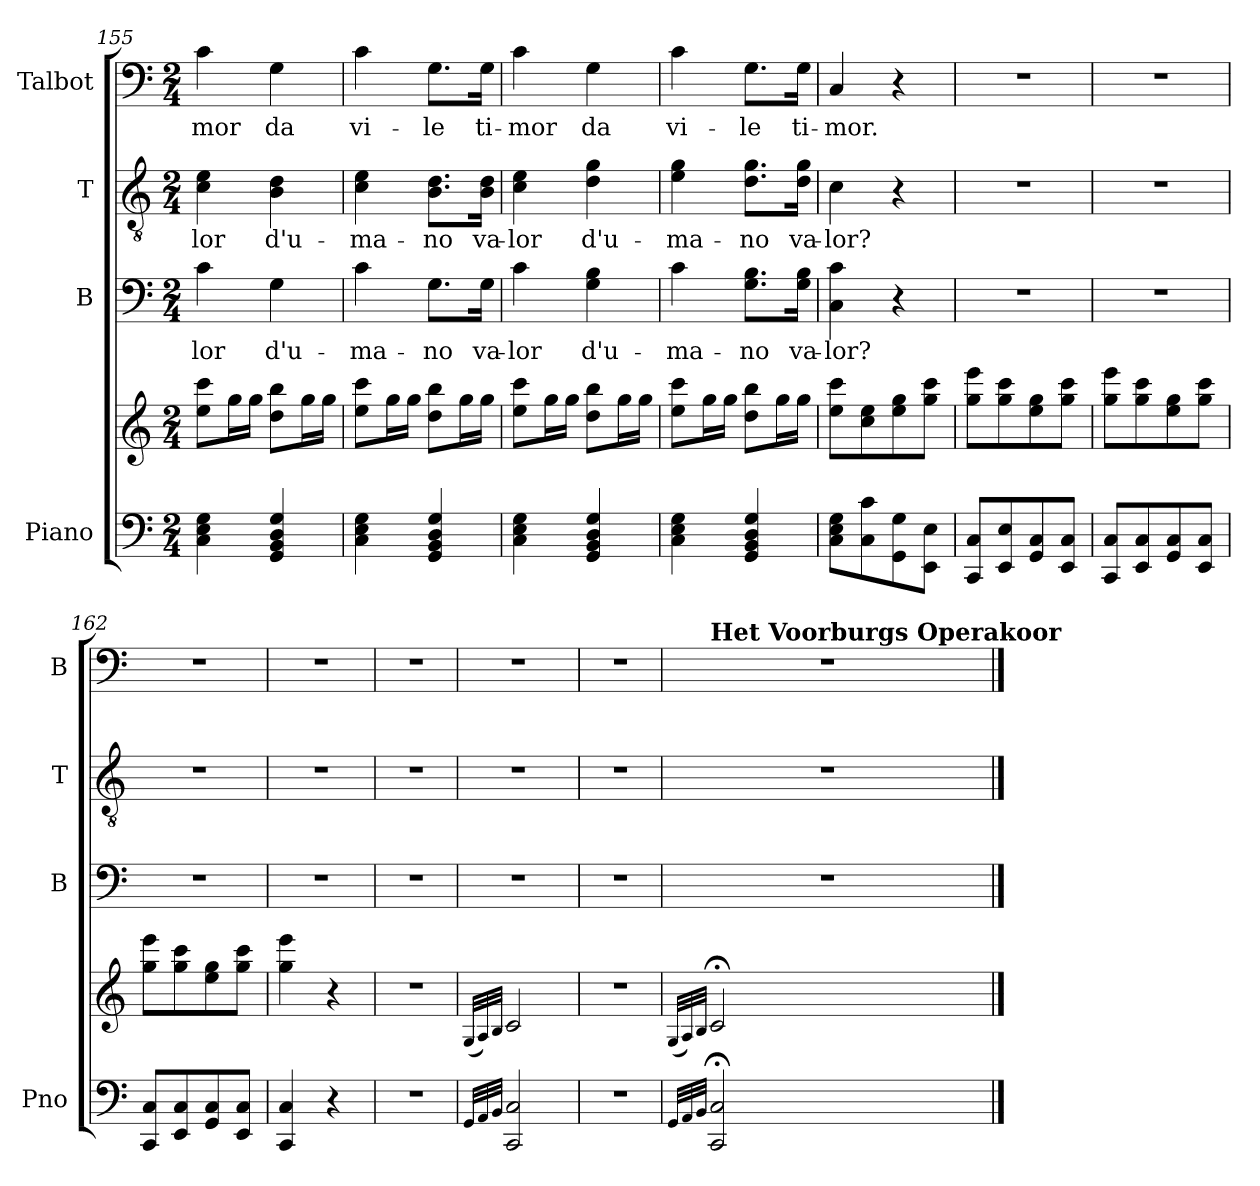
**kern	**kern	**kern	**text	**kern	**text	**kern	**text
*part4	*part4	*part3	*part3	*part2	*part2	*part1	*part1
*staff5	*staff4	*staff3	*staff3	*staff2	*staff2	*staff1	*staff1
*I"Piano	*	*I"B	*	*I"T	*	*I"Talbot	*
*I'Pno	*	*I'B	*	*I'T	*	*I'B	*
*clefF4	*clefG2	*clefF4	*	*clefGv2	*	*clefF4	*
*k[]	*k[]	*k[]	*	*k[]	*	*k[]	*
*M2/4	*M2/4	*M2/4	*	*M2/4	*	*M2/4	*
=155	=155	=155	=155	=155	=155	=155	=155
!	!	!	!LO:LY:b	!	!LO:LY:b	!	!LO:LY:b
4C\ 4E\ 4G\	8ee\ 8ccc\L	4c\	-lor	4c!\ 4e\	-lor	4c\	-mor
.	16gg\L	.	.	.	.	.	.
.	16gg\JJ	.	.	.	.	.	.
!	!	!	!LO:LY:b	!	!LO:LY:b	!	!LO:LY:b
4GG/ 4BB/ 4D/ 4G/	8dd\ 8bb\L	4G\	d'u-	4B!\ 4d\	d'u-	4G\	da
.	16gg\L	.	.	.	.	.	.
.	16gg\JJ	.	.	.	.	.	.
=156	=156	=156	=156	=156	=156	=156	=156
!	!	!	!LO:LY:b	!	!LO:LY:b	!	!LO:LY:b
4C\ 4E\ 4G\	8ee\ 8ccc\L	4c\	-ma-	4c!\ 4e\	-ma-	4c\	vi-
.	16gg\L	.	.	.	.	.	.
.	16gg\JJ	.	.	.	.	.	.
!	!	!	!LO:LY:b	!	!LO:LY:b	!	!LO:LY:b
4GG/ 4BB/ 4D/ 4G/	8dd\ 8bb\L	8.G\L	-no	8.B!\ 8.d\L	-no	8.G\L	-le
.	16gg\L	.	.	.	.	.	.
!	!	!	!LO:LY:b	!	!LO:LY:b	!	!LO:LY:b
.	16gg\JJ	16G\Jk	va-	16B!\ 16d\Jk	va-	16G\Jk	ti-
=157	=157	=157	=157	=157	=157	=157	=157
!	!	!	!LO:LY:b	!	!LO:LY:b	!	!LO:LY:b
4C\ 4E\ 4G\	8ee\ 8ccc\L	4c\	-lor	4c!\ 4e\	-lor	4c\	-mor
.	16gg\L	.	.	.	.	.	.
.	16gg\JJ	.	.	.	.	.	.
!	!	!	!LO:LY:b	!	!LO:LY:b	!	!LO:LY:b
4GG/ 4BB/ 4D/ 4G/	8dd\ 8bb\L	4G\ 4B!\	d'u-	4d!\ 4g\	d'u-	4G\	da
.	16gg\L	.	.	.	.	.	.
.	16gg\JJ	.	.	.	.	.	.
=158	=158	=158	=158	=158	=158	=158	=158
!	!	!	!LO:LY:b	!	!LO:LY:b	!	!LO:LY:b
4C\ 4E\ 4G\	8ee\ 8ccc\L	4c\	-ma-	4e!\ 4g\	-ma-	4c\	vi-
.	16gg\L	.	.	.	.	.	.
.	16gg\JJ	.	.	.	.	.	.
!	!	!	!LO:LY:b	!	!LO:LY:b	!	!LO:LY:b
4GG/ 4BB/ 4D/ 4G/	8dd\ 8bb\L	8.G\ 8.B!\L	-no	8.d!\ 8.g\L	-no	8.G\L	-le
.	16gg\L	.	.	.	.	.	.
!	!	!	!LO:LY:b	!	!LO:LY:b	!	!LO:LY:b
.	16gg\JJ	16G\ 16B!\Jk	va-	16d!\ 16g\Jk	va-	16G\Jk	ti-
=159	=159	=159	=159	=159	=159	=159	=159
!	!	!	!LO:LY:b	!	!LO:LY:b	!	!LO:LY:b
8C\ 8E\ 8G\L	8ee\ 8ccc\L	4C\ 4c!\	-lor?	4c\	-lor?	4C/	-mor.
8C\ 8c\	8cc\ 8ee\	.	.	.	.	.	.
8GG\ 8G\	8ee\ 8gg\	4r	.	4r	.	4r	.
8EE\ 8E\J	8gg\ 8ccc\J	.	.	.	.	.	.
!!LO:LB:g=z
=160	=160	=160	=160	=160	=160	=160	=160
8CC/ 8C/L	8gg\ 8eee\L	2r	.	2r	.	2r	.
8EE/ 8E/	8gg\ 8ccc\	.	.	.	.	.	.
8GG/ 8C/	8ee\ 8gg\	.	.	.	.	.	.
8EE/ 8C/J	8gg\ 8ccc\J	.	.	.	.	.	.
=161	=161	=161	=161	=161	=161	=161	=161
8CC/ 8C/L	8gg\ 8eee\L	2r	.	2r	.	2r	.
8EE/ 8C/	8gg\ 8ccc\	.	.	.	.	.	.
8GG/ 8C/	8ee\ 8gg\	.	.	.	.	.	.
8EE/ 8C/J	8gg\ 8ccc\J	.	.	.	.	.	.
=162	=162	=162	=162	=162	=162	=162	=162
8CC/ 8C/L	8gg\ 8eee\L	2r	.	2r	.	2r	.
8EE/ 8C/	8gg\ 8ccc\	.	.	.	.	.	.
8GG/ 8C/	8ee\ 8gg\	.	.	.	.	.	.
8EE/ 8C/J	8gg\ 8ccc\J	.	.	.	.	.	.
=163	=163	=163	=163	=163	=163	=163	=163
4CC/ 4C/	4gg\ 4eee\	2r	.	2r	.	2r	.
4r	4r	.	.	.	.	.	.
=164	=164	=164	=164	=164	=164	=164	=164
2r	2r	2r	.	2r	.	2r	.
=165	=165	=165	=165	=165	=165	=165	=165
32qGG/LLL	(32qG/LLL	.	.	.	.	.	.
32qAA/	32qA/)	.	.	.	.	.	.
32qBB/JJJ	32qB/JJJ	.	.	.	.	.	.
2CC/ 2C/	2c/	2r	.	2r	.	2r	.
=166	=166	=166	=166	=166	=166	=166	=166
2r	2r	2r	.	2r	.	2r	.
=167	=167	=167	=167	=167	=167	=167	=167
32qGG/LLL	(32qG/LLL	.	.	.	.	.	.
32qAA/	32qA/)	.	.	.	.	.	.
32qBB/JJJ	32qB/JJJ	.	.	.	.	.	.
!	!	!	!	!	!	!LO:TX:a:B:t=Het Voorburgs Operakoor	!
2CC/;< 2C/;<	2c;</	2r	.	2r	.	2r	.
==	==	==	==	==	==	==	==
*-	*-	*-	*-	*-	*-	*-	*-
